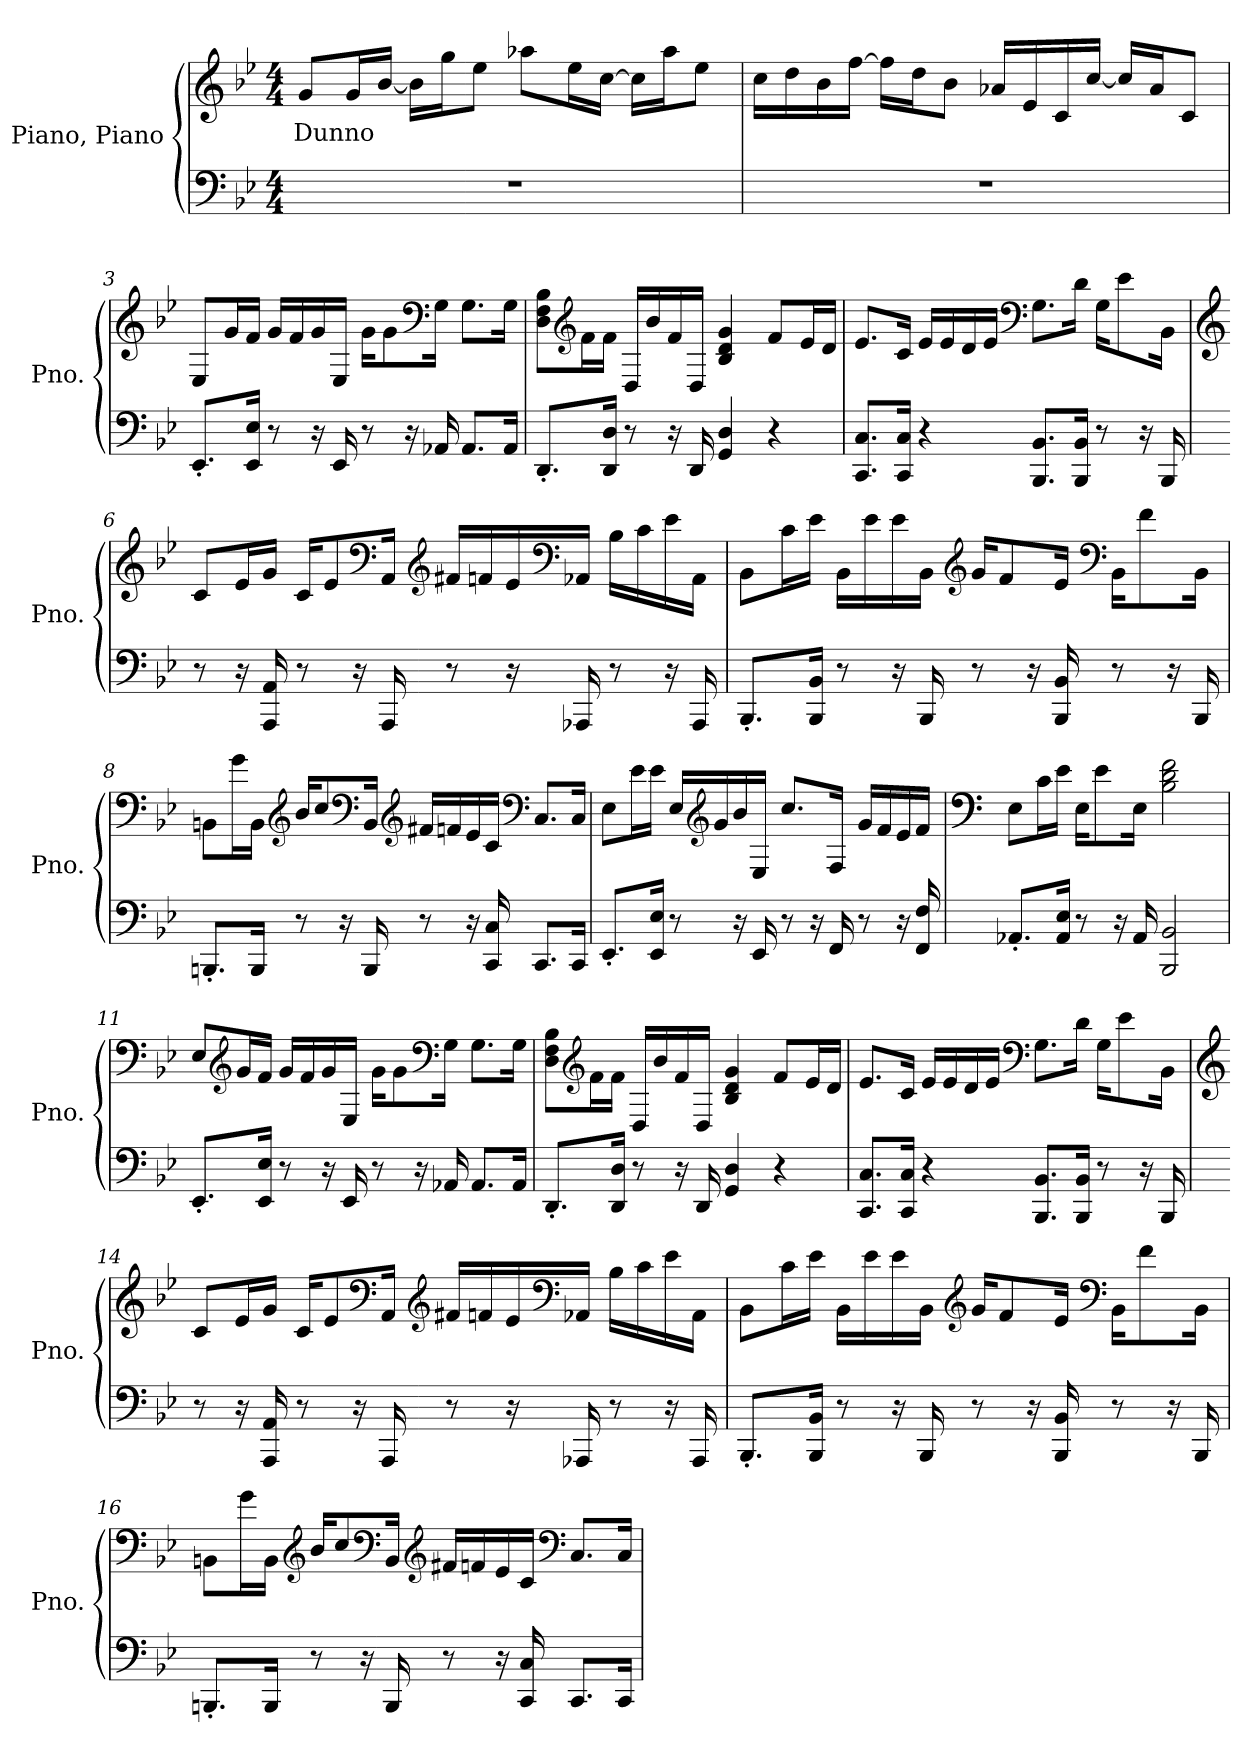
**kern	**kern	**text
*part1	*part1	*part1
*staff2	*staff1	*staff1
*I"Piano, Piano	*	*
*I'Pno.	*	*
*clefF4	*clefG2	*
*k[b-e-]	*k[b-e-]	*
*M4/4	*M4/4	*
*MM100	*MM100	*
=1	=1	=1
!	!	!LO:LY:b
1r	8g/L	Dunno
.	16g/L	.
.	[16b-/JJ	.
.	16b-\LL]	.
.	16gg\J	.
.	8ee-\J	.
.	8aa-X\L	.
.	16ee-\L	.
.	[16cc\JJ	.
.	16cc\LL]	.
.	16aa-\J	.
.	8ee-\J	.
=2	=2	=2
1r	16cc\LL	.
.	16dd\	.
.	16b-\	.
.	[16ff\JJ	.
.	16ff\LL]	.
.	16dd\J	.
.	8b-\J	.
.	16a-X/LL	.
.	16e-/	.
.	16c/	.
.	[16cc/JJ	.
.	16cc/LL]	.
.	16a-/J	.
.	8c/J	.
!!LO:LB:g=z
=3	=3	=3
8.EE-'/L	8E-/L	.
.	16g/L	.
16EE-/ 16E-/Jk	16f/JJ	.
8r	16g/LL	.
.	16f/	.
16r	16g/	.
16EE-/	16E-/JJ	.
8r	16g\KL	.
.	8g\	.
16r	.	.
*	*clefF4	*
16AA-X/	16G\Jk	.
8.AA-/L	8.G\L	.
16AA-/Jk	16G\Jk	.
=4	=4	=4
8.DD'/L	8D\ 8F\ 8B-\L	.
*	*clefG2	*
.	16f\L	.
16DD/ 16D/Jk	16f\JJ	.
8r	16D/LL	.
.	16b-/	.
16r	16f/	.
16DD/	16D/JJ	.
4GG/ 4D/	4B-/ 4d/ 4g/	.
4r	8f/L	.
.	16e-/L	.
.	16d/JJ	.
=5	=5	=5
8.CC/ 8.C/L	8.e-/L	.
16CC/ 16C/Jk	16c/Jk	.
4r	16e-/LL	.
.	16e-/	.
.	16d/	.
.	16e-/JJ	.
*	*clefF4	*
8.BBB-/ 8.BB-/L	8.G\L	.
16BBB-/ 16BB-/Jk	16d\Jk	.
8r	16G\KL	.
.	8e-\	.
16r	.	.
16BBB-/	16BB-\Jk	.
!!LO:LB:g=z
=6	=6	=6
*	*clefG2	*
8r	8c/L	.
16r	16e-/L	.
16AAA/ 16AA/	16g/JJ	.
8r	16c/KL	.
.	8e-/	.
16r	.	.
*	*clefF4	*
16AAA/	16AA/Jk	.
*	*clefG2	*
8r	16f#X/LL	.
.	16fn/	.
16r	16e-/	.
*	*clefF4	*
16AAA-X/	16AA-X/JJ	.
8r	16B-\LL	.
.	16c\	.
16r	16e-\	.
16AAA-/	16AA-\JJ	.
=7	=7	=7
8.BBB-'/L	8BB-\L	.
.	16c\L	.
16BBB-/ 16BB-/Jk	16e-\JJ	.
8r	16BB-\LL	.
.	16e-\	.
16r	16e-\	.
16BBB-/	16BB-\JJ	.
*	*clefG2	*
8r	16g/KL	.
.	8f/	.
16r	.	.
16BBB-/ 16BB-/	16e-/Jk	.
*	*clefF4	*
8r	16BB-\KL	.
.	8f\	.
16r	.	.
16BBB-/	16BB-\Jk	.
!!LO:LB:g=z
=8	=8	=8
8.BBBn'/L	8BBn\L	.
.	16g\L	.
16BBB/Jk	16BB\JJ	.
*	*clefG2	*
8r	16b-/KL	.
.	8cc/	.
16r	.	.
*	*clefF4	*
16BBB/	16BB/Jk	.
*	*clefG2	*
8r	16f#X/LL	.
.	16fn/	.
16r	16e-/	.
16CC/ 16C/	16c/JJ	.
*	*clefF4	*
8.CC/L	8.C/L	.
16CC/Jk	16C/Jk	.
=9	=9	=9
8.EE-'/L	8E-\L	.
.	16e-\L	.
16EE-/ 16E-/Jk	16e-\JJ	.
8r	16E-/LL	.
*	*clefG2	*
.	16g/	.
16r	16b-/	.
16EE-/	16E-/JJ	.
8r	8.cc/L	.
16r	.	.
16FF/	16F/Jk	.
8r	16g/LL	.
.	16f/	.
16r	16e-/	.
16FF/ 16F/	16f/JJ	.
!!LO:LB:g=z
=10	=10	=10
*	*clefF4	*
8.AA-X'/L	8E-\L	.
.	16c\L	.
16AA-/ 16E-/Jk	16e-\JJ	.
8r	16E-\KL	.
.	8e-\	.
16r	.	.
16AA-/	16E-\Jk	.
2BBB-/ 2BB-/	2B-\ 2d\ 2f\	.
=11	=11	=11
8.EE-'/L	8E-/L	.
*	*clefG2	*
.	16g/L	.
16EE-/ 16E-/Jk	16f/JJ	.
8r	16g/LL	.
.	16f/	.
16r	16g/	.
16EE-/	16E-/JJ	.
8r	16g\KL	.
.	8g\	.
16r	.	.
*	*clefF4	*
16AA-X/	16G\Jk	.
8.AA-/L	8.G\L	.
16AA-/Jk	16G\Jk	.
=12	=12	=12
8.DD'/L	8D\ 8F\ 8B-\L	.
*	*clefG2	*
.	16f\L	.
16DD/ 16D/Jk	16f\JJ	.
8r	16D/LL	.
.	16b-/	.
16r	16f/	.
16DD/	16D/JJ	.
4GG/ 4D/	4B-/ 4d/ 4g/	.
4r	8f/L	.
.	16e-/L	.
.	16d/JJ	.
!!LO:LB:g=z
=13	=13	=13
8.CC/ 8.C/L	8.e-/L	.
16CC/ 16C/Jk	16c/Jk	.
4r	16e-/LL	.
.	16e-/	.
.	16d/	.
.	16e-/JJ	.
*	*clefF4	*
8.BBB-/ 8.BB-/L	8.G\L	.
16BBB-/ 16BB-/Jk	16d\Jk	.
8r	16G\KL	.
.	8e-\	.
16r	.	.
16BBB-/	16BB-\Jk	.
=14	=14	=14
*	*clefG2	*
8r	8c/L	.
16r	16e-/L	.
16AAA/ 16AA/	16g/JJ	.
8r	16c/KL	.
.	8e-/	.
16r	.	.
*	*clefF4	*
16AAA/	16AA/Jk	.
*	*clefG2	*
8r	16f#X/LL	.
.	16fn/	.
16r	16e-/	.
*	*clefF4	*
16AAA-X/	16AA-X/JJ	.
8r	16B-\LL	.
.	16c\	.
16r	16e-\	.
16AAA-/	16AA-\JJ	.
!!LO:PB:g=z
=15	=15	=15
8.BBB-'/L	8BB-\L	.
.	16c\L	.
16BBB-/ 16BB-/Jk	16e-\JJ	.
8r	16BB-\LL	.
.	16e-\	.
16r	16e-\	.
16BBB-/	16BB-\JJ	.
*	*clefG2	*
8r	16g/KL	.
.	8f/	.
16r	.	.
16BBB-/ 16BB-/	16e-/Jk	.
*	*clefF4	*
8r	16BB-\KL	.
.	8f\	.
16r	.	.
16BBB-/	16BB-\Jk	.
=16	=16	=16
8.BBBn'/L	8BBn\L	.
.	16g\L	.
16BBB/Jk	16BB\JJ	.
*	*clefG2	*
8r	16b-/KL	.
.	8cc/	.
16r	.	.
*	*clefF4	*
16BBB/	16BB/Jk	.
*	*clefG2	*
8r	16f#X/LL	.
.	16fn/	.
16r	16e-/	.
16CC/ 16C/	16c/JJ	.
*	*clefF4	*
8.CC/L	8.C/L	.
16CC/Jk	16C/Jk	.
=	=	=
*-	*-	*-
